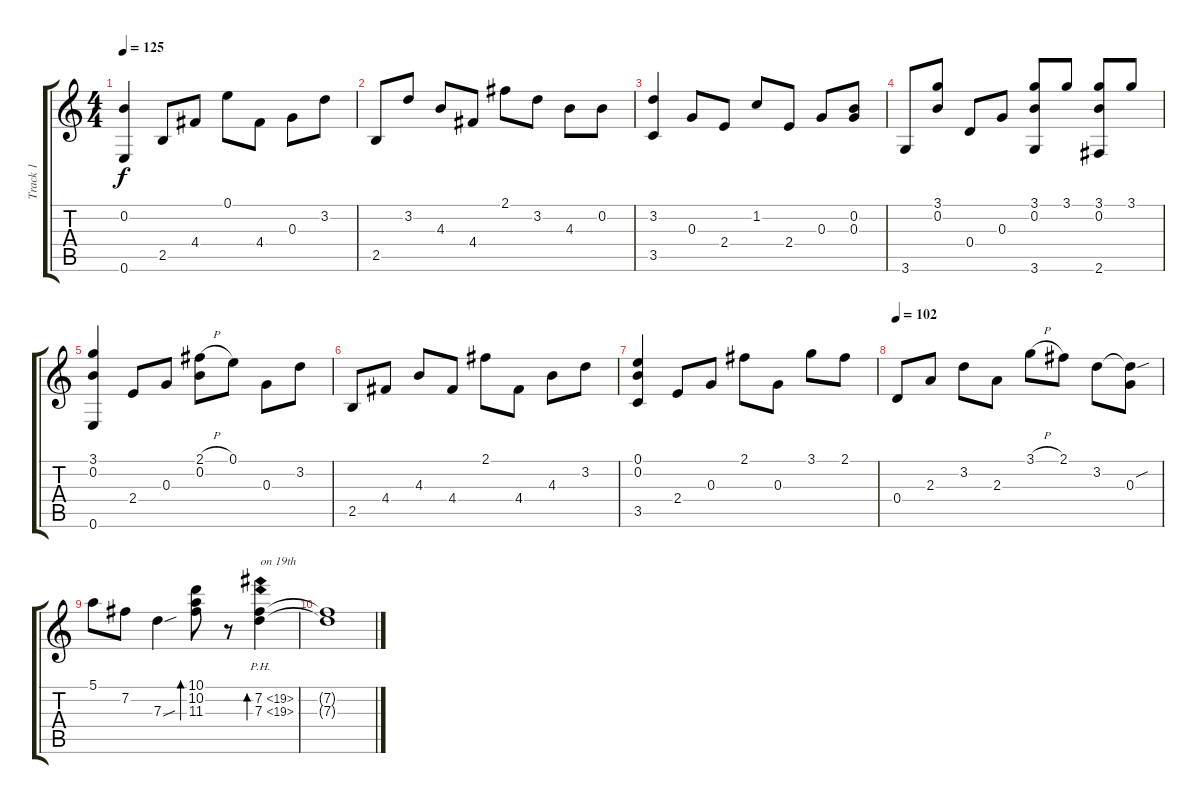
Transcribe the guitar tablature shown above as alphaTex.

\track ("Track 1" "Track 1") {instrument acousticguitarsteel}
\staff {score tabs}
\tuning (E4 B3 G3 D3 A2 E2) {hide}
\ts (4 4)
\tempo 125
\clef g2
\ks c
(0.2 0.6).4{dy f} 2.5.8 4.4.8 0.1.8 4.4.8 0.3.8 3.2.8 |
2.5.8 3.2.8 4.3.8 4.4.8 2.1.8 3.2.8 4.3.8 0.2.8 |
(3.2 3.5).4 0.3.8 2.4.8 1.2.8 2.4.8 0.3.8 (0.2 0.3).8 |
3.6.8 (3.1 0.2).8 0.4.8 0.3.8 (3.1 0.2 3.6).8 3.1.8 (3.1 0.2 2.6).8 3.1.8 |
(3.1 0.2 0.6).4 2.4.8 0.3.8 (2.1{h} 0.2).8 0.1.8 0.3.8 3.2.8 |
2.5.8 4.4.8 4.3.8 4.4.8 2.1.8 4.4.8 4.3.8 3.2.8 |
(0.1 0.2 3.5).4 2.4.8 0.3.8 2.1.8 0.3.8 3.1.8 2.1.8 |
\tempo 102
0.4.8 2.3.8 3.2.8 2.3.8 3.1{h}.8 2.1.8 3.2.8 (3.2{sou t} 0.3).8 |
5.1.8 7.2.8 7.3{sou}.4 (10.1 10.2 11.3).8{bd 120} r.8 (7.2{ph 12} 7.3{ph 12}).4{bd 120 txt "on 19th"} |
(7.2{t} 7.3{t}).1
